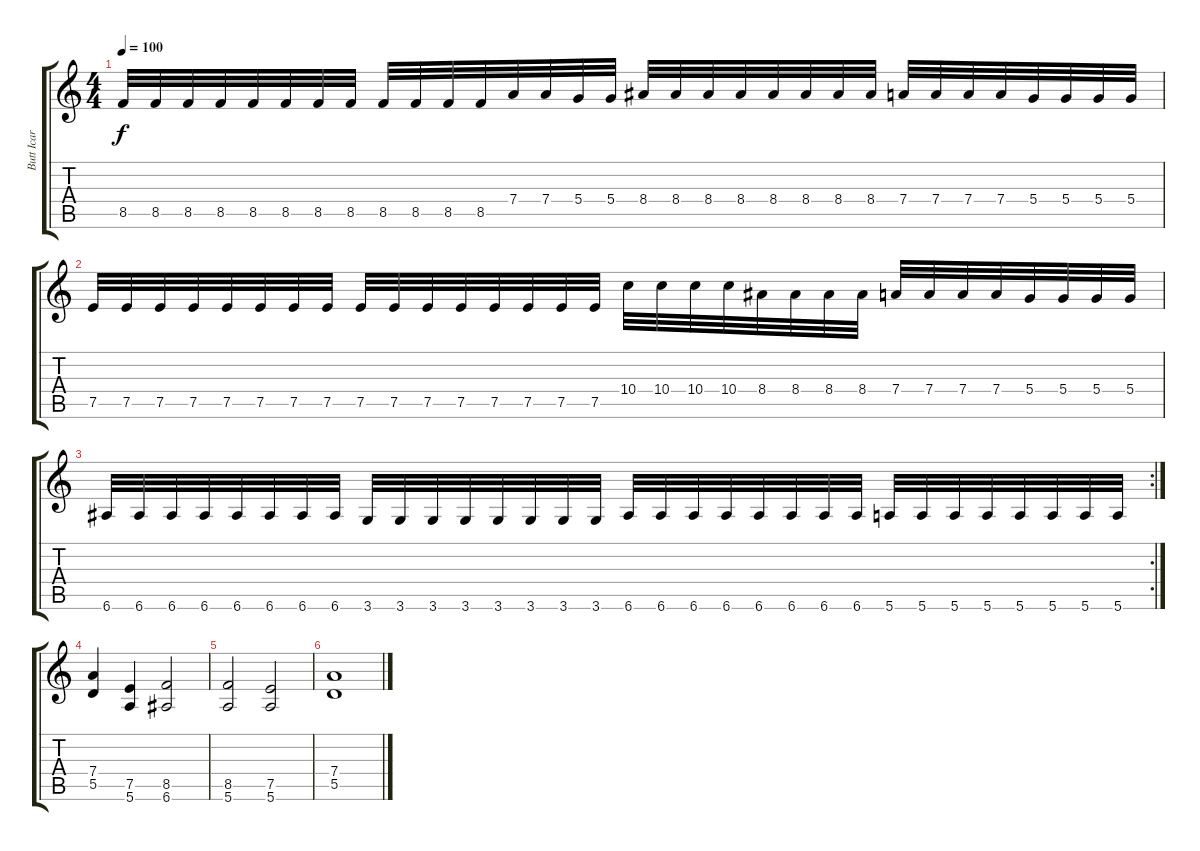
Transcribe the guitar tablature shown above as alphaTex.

\track ("Butt Icar" "Butt Icar") {instrument distortionguitar}
\staff {score tabs}
\tuning (E4 B3 G3 D3 A2 E2) {hide}
\ts (4 4)
\tempo 100
\clef g2
\ks c
8.5.32{dy f} 8.5.32 8.5.32 8.5.32 8.5.32 8.5.32 8.5.32 8.5.32 8.5.32 8.5.32 8.5.32 8.5.32 7.4.32 7.4.32 5.4.32 5.4.32 8.4.32 8.4.32 8.4.32 8.4.32 8.4.32 8.4.32 8.4.32 8.4.32 7.4.32 7.4.32 7.4.32 7.4.32 5.4.32 5.4.32 5.4.32 5.4.32 |
7.5.32 7.5.32 7.5.32 7.5.32 7.5.32 7.5.32 7.5.32 7.5.32 7.5.32 7.5.32 7.5.32 7.5.32 7.5.32 7.5.32 7.5.32 7.5.32 10.4.32 10.4.32 10.4.32 10.4.32 8.4.32 8.4.32 8.4.32 8.4.32 7.4.32 7.4.32 7.4.32 7.4.32 5.4.32 5.4.32 5.4.32 5.4.32 |
\rc 2
6.6.32 6.6.32 6.6.32 6.6.32 6.6.32 6.6.32 6.6.32 6.6.32 3.6.32 3.6.32 3.6.32 3.6.32 3.6.32 3.6.32 3.6.32 3.6.32 6.6.32 6.6.32 6.6.32 6.6.32 6.6.32 6.6.32 6.6.32 6.6.32 5.6.32 5.6.32 5.6.32 5.6.32 5.6.32 5.6.32 5.6.32 5.6.32 |
(7.4 5.5).4 (7.5 5.6).4 (8.5 6.6).2 |
(8.5 5.6).2 (7.5 5.6).2 |
(7.4 5.5).1{volume 0}
